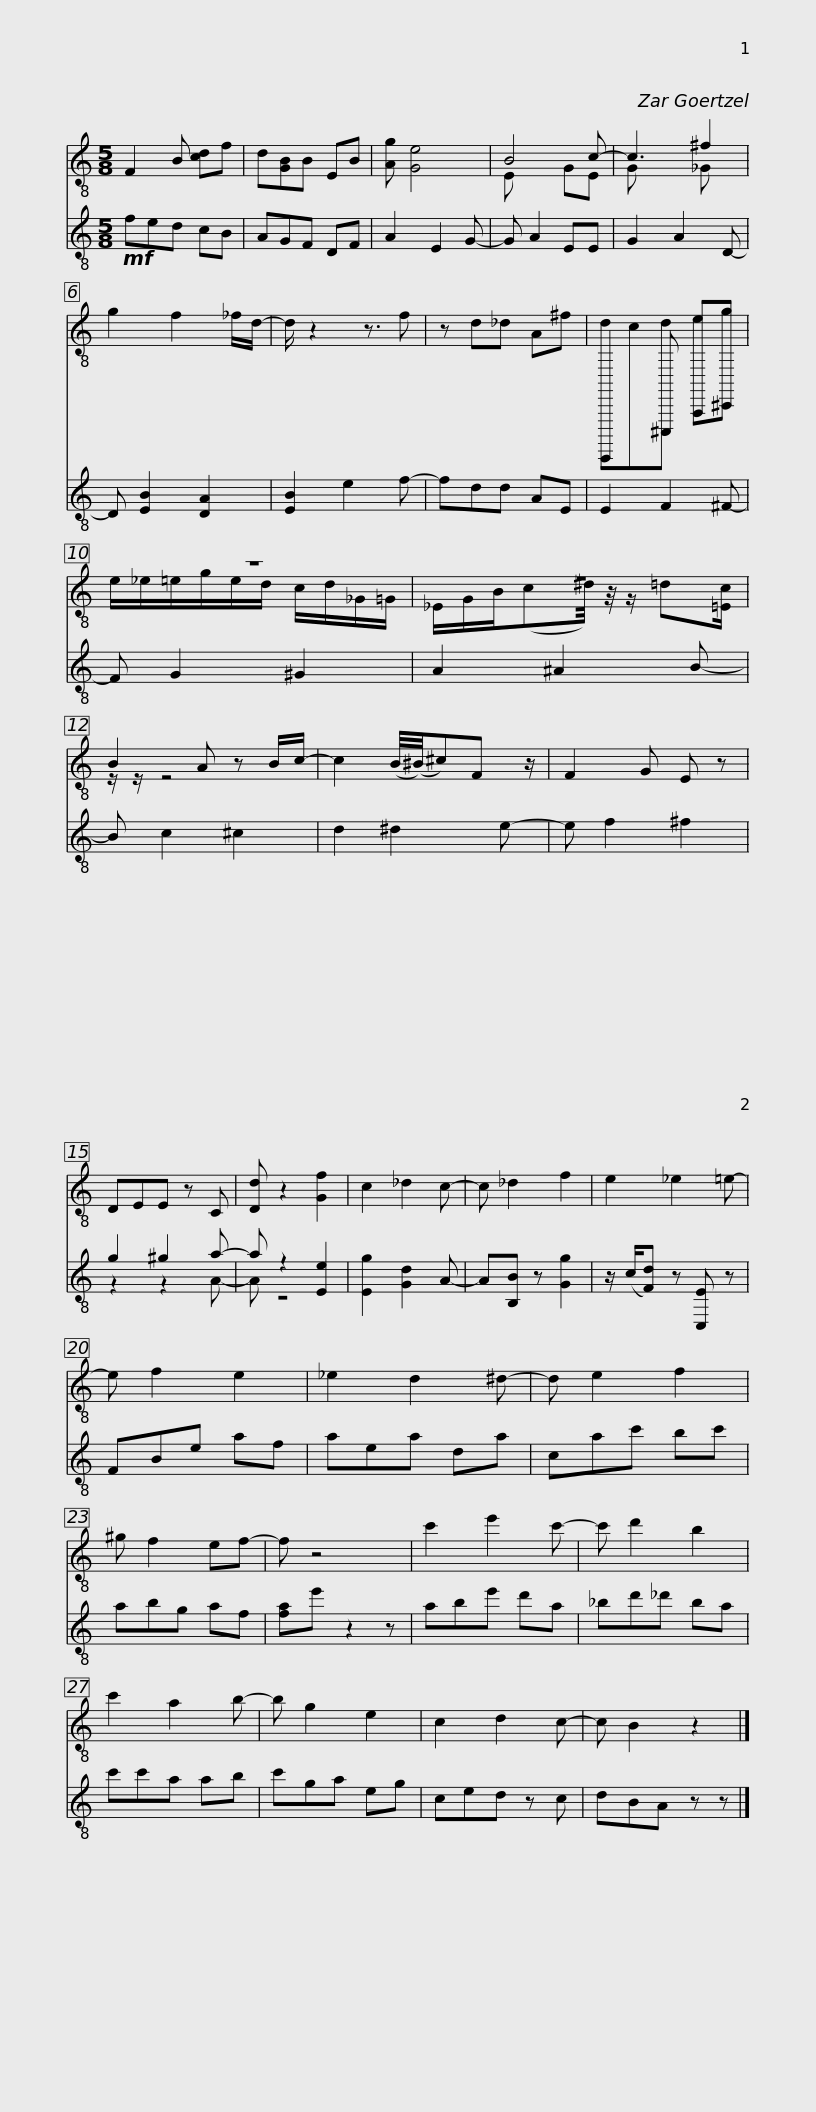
X:1
%%score ( 1 2 ) ( 3 4 )
L:1/8
M:5/8
I:linebreak $
K:C
V:1 treble-8
V:2 treble-8
V:3 treble-8
V:4 treble-8
V:1
 F2 B [cd]f | d[GB]B EB | [Ag] [Ge]4 | B4 c- | c3 ^f2 | %5
 g2 f2 _f/d/- | d/ z2 z3/2 f |$ z d_d A^f | C,,,,2 ^C,,, A,,,^C,, | z5 | %10
 z5 | B2 A z B/c/- |$ c2 (B/4(^B/4)^c)F z/ | F2 G E z | DEE z C | %15
 [Dd] z2 [Gf]2 | c2 _d2 c- | c _d2 f2 | e2 _e2 =e- |$ e f2 e2 | %20
 _e2 d2 ^d- | d e2 f2 | ^g f2 ef- | f z4 | c'2 e'2 c'- | %25
 c' d'2 b2 |$ c'2 a2 b- | b g2 e2 | c2 d2 c- | c B2 z2 |] %30
V:2
 x5 | x5 | x5 | E x2 GE | G x2 _G x | %5
 x5 | x5 |$ x5 | dcd eg | e/_e/=e/g/e/d/ c/d/_G/=G/ | %10
 _E/G/B/(c^d/4) z/4 z/ =d[=Ec]/ | z/ z/ z4 |$ x5 | x5 | x5 | %15
 x5 | x5 | x5 | x5 |$ x5 | %20
 x5 | x5 | x5 | x5 | x5 | %25
 x5 |$ x5 | x5 | x5 | x5 |] %30
V:3
!mf! fed cB | AGF DF | A2 E2 G- | G A2 EE | G2 A2 D- | %5
 D [EB]2 [DA]2 | [EB]2 e2 f- |$ fdd AE | E2 F2 ^F- | F G2 ^G2 | %10
 A2 ^A2 B- | B c2 ^c2 |$ d2 ^d2 e- | e f2 ^f2 | g2 ^g2 a- | %15
 a z2 [Ee]2 | [Eg]2 [Gd]2 A- | A[B,B] z [Gg]2 | z/ (c/[Fd]) z [C,E] z |$ FBe af | %20
 aea da | cac' bc' | abg af | [fa]e' z2 z | abe' d'a | %25
 _bd'_d' ba |$ c'c'a ab | c'ga eg | ced z c | dBA z z |] %30
V:4
 x5 | x5 | x5 | x5 | x5 | %5
 x5 | x5 |$ x5 | x5 | x5 | %10
 x5 | x5 |$ x5 | x5 | z2 z2 A- | %15
 A z4 | x5 | x5 | x5 |$ x5 | %20
 x5 | x5 | x5 | x5 | x5 | %25
 x5 |$ x5 | x5 | x5 | x5 |] %30
